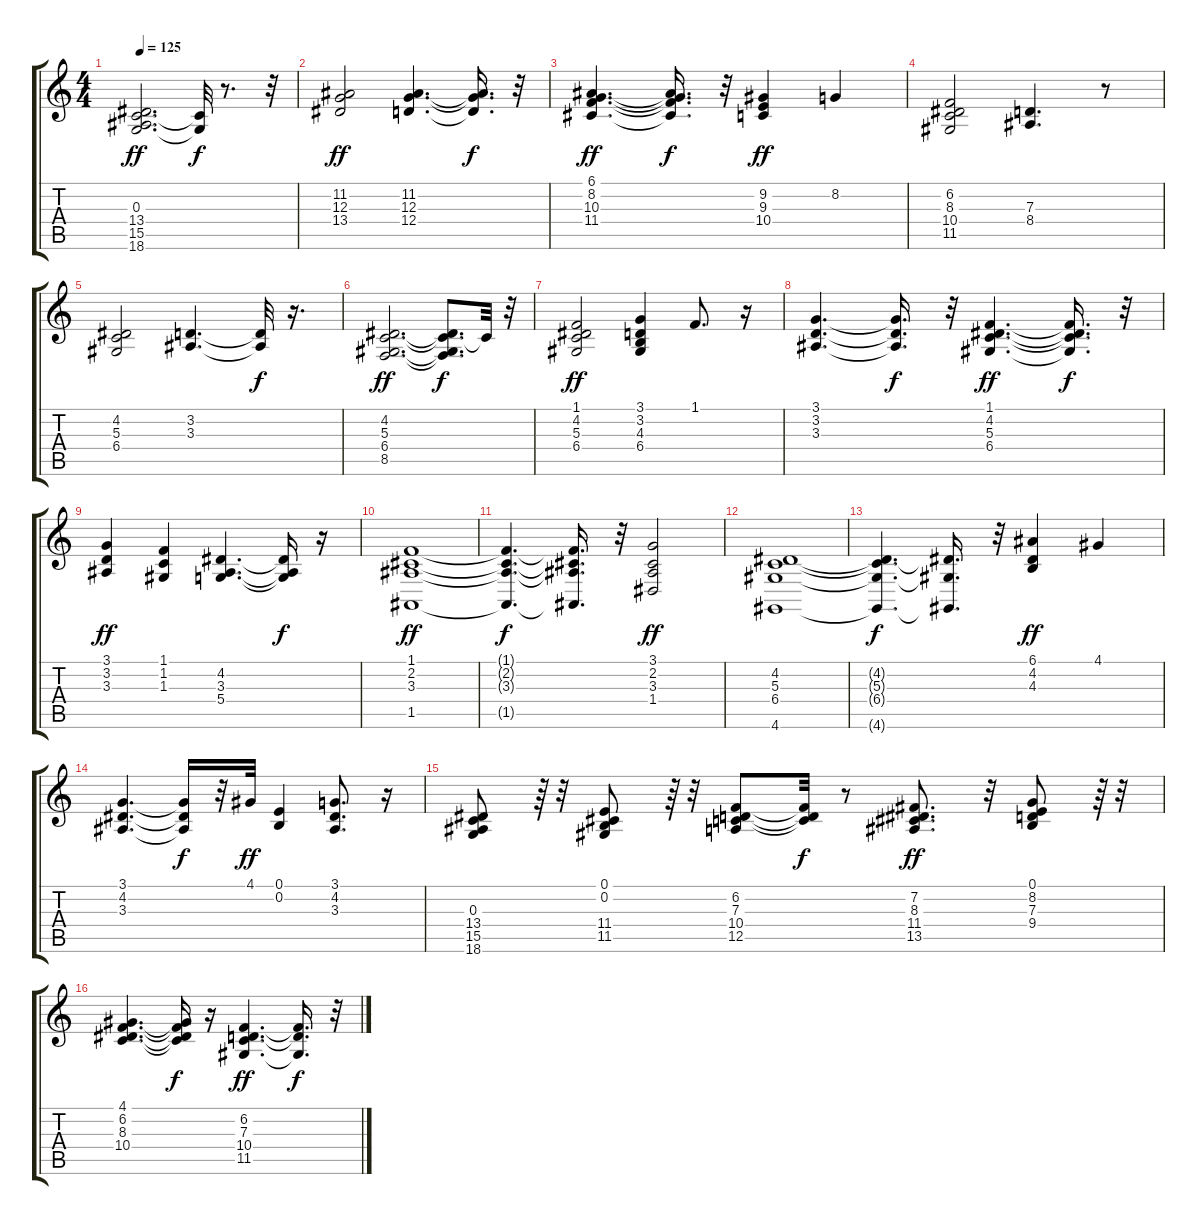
\track "" {instrument acousticgrandpiano}
\staff {score tabs}
\tuning (E4 B3 G3 D3 A2 E2) {hide}
\ts (4 4)
\tempo 125
\clef g2
\ks c
(0.3 13.4 15.5 18.6).2{d dy ff} (0.3{t} 15.5{t}).32{dy f} r.8{d} r.32 |
(11.2 12.3 13.4).2{dy ff} (11.2 12.3 12.4).4{d} (11.2{t} 12.3{t} 12.4{t}).16{d dy f} r.32 |
(6.1 8.2 10.3 11.4).4{d dy ff} (6.1{t} 8.2{t} 10.3{t} 11.4{t}).16{d dy f} r.32 (9.2 9.3 10.4).4{dy ff} 8.2.4 |
(6.2 8.3 10.4 11.5).2 (7.3 8.4).4{d} r.8 |
(4.2 5.3 6.4).2 (3.2 3.3).4{d} (3.2{t} 3.3{t}).32{dy f} r.16{d} |
(4.2 5.3 6.4 8.5).2{d dy ff} (4.2{t} 5.3{t} 6.4{t} 8.5{t}).8{d dy f} 5.3{t}.32 r.32 |
(1.1 4.2 5.3 6.4).2{dy ff} (3.1 3.2 4.3 6.4).4 1.1.8{d} r.16 |
(3.1 3.2 3.3).4{d} (3.1{t} 3.2{t} 3.3{t}).16{d dy f} r.32 (1.1 4.2 5.3 6.4).4{d dy ff} (1.1{t} 4.2{t} 5.3{t} 6.4{t}).16{d dy f} r.32 |
(3.1 3.2 3.3).4{dy ff} (1.1 1.2 1.3).4 (4.2 3.3 5.4).4{d} (4.2{t} 3.3{t} 5.4{t}).16{dy f} r.16 |
(1.1 2.2 3.3 1.5).1{dy ff} |
(1.1{t} 2.2{t} 3.3{t} 1.5{t}).4{d dy f} (1.1{t} 2.2{t} 3.3{t} 1.5{t}).16{d} r.32 (3.1 2.2 3.3 1.4).2{dy ff} |
(4.2 5.3 6.4 4.6).1 |
(4.2{t} 5.3{t} 6.4{t} 4.6{t}).4{d dy f} (4.2{t} 6.4{t} 4.6{t}).16{d} r.32 (6.1 4.2 4.3).4{dy ff} 4.1.4 |
(3.1 4.2 3.3).4{d} (3.1{t} 4.2{t} 3.3{t}).16{dy f} r.32 4.1.32{dy ff} (0.1 0.2).4 (3.1 4.2 3.3).8{d} r.16 |
(0.3 13.4 15.5 18.6).8 r.64{tu (3 2)} r.32 (0.1 0.2 11.4 11.5).8 r.64{tu (3 2)} r.32 (6.2 7.3 10.4 12.5).8 (6.2{t} 7.3{t} 10.4{t}).32{dy f} r.8 (7.2 8.3 11.4 13.5).8{d dy ff} r.32 (0.1 8.2 7.3 9.4).8 r.64{tu (3 2)} r.32 |
(4.1 6.2 8.3 10.4).4{d} (4.1{t} 6.2{t} 8.3{t} 10.4{t}).16{dy f} r.16 (6.2 7.3 10.4 11.5).4{d dy ff} (6.2{t} 7.3{t} 11.5{t}).16{d dy f} r.32
